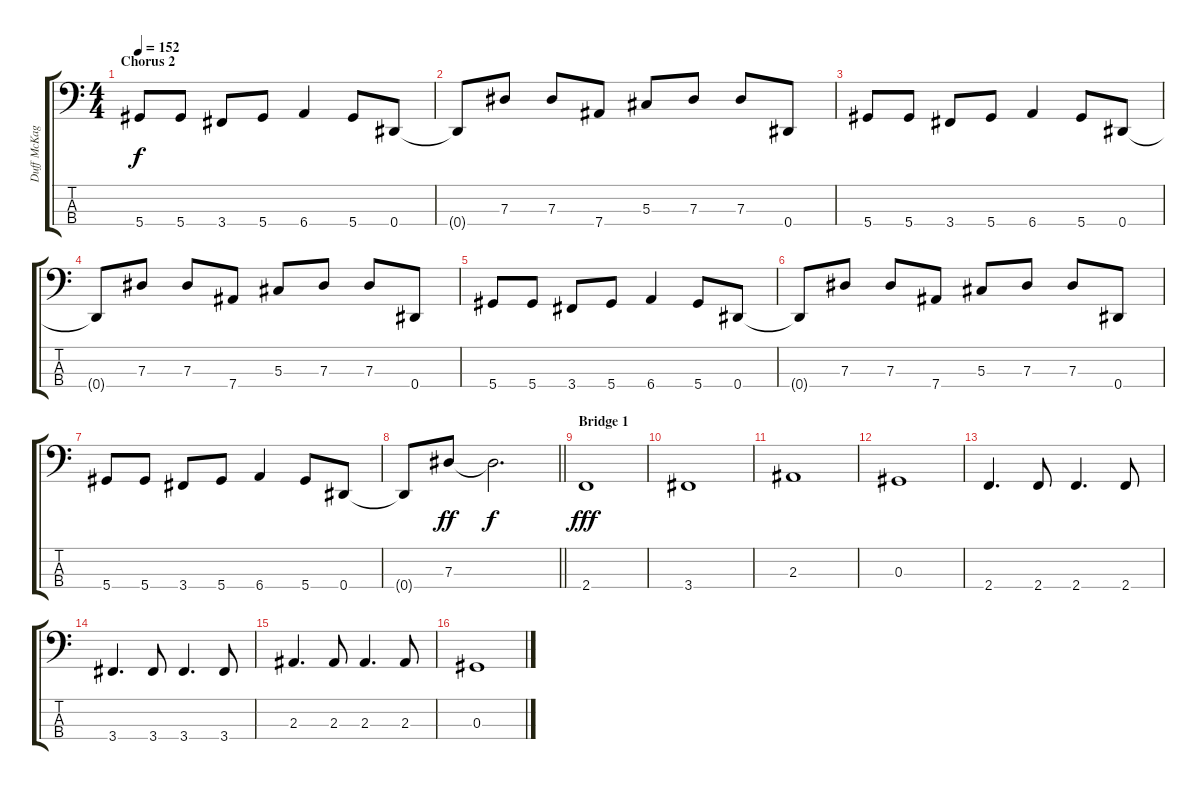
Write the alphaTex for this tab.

\track ("Duff McKagan" "Duff McKag") {instrument electricbasspick}
\staff {score tabs}
\tuning (Gb2 Db2 Ab1 Eb1) {hide}
\ts (4 4)
\section ("" "Chorus 2")
\tempo 152
\clef f4
\ks c
5.4.8{dy f} 5.4.8 3.4.8 5.4.8 6.4.4 5.4.8 0.4.8 |
0.4{t}.8 7.3.8 7.3.8 7.4.8 5.3.8 7.3.8 7.3.8 0.4.8 |
5.4.8 5.4.8 3.4.8 5.4.8 6.4.4 5.4.8 0.4.8 |
0.4{t}.8 7.3.8 7.3.8 7.4.8 5.3.8 7.3.8 7.3.8 0.4.8 |
5.4.8 5.4.8 3.4.8 5.4.8 6.4.4 5.4.8 0.4.8 |
0.4{t}.8 7.3.8 7.3.8 7.4.8 5.3.8 7.3.8 7.3.8 0.4.8 |
5.4.8 5.4.8 3.4.8 5.4.8 6.4.4 5.4.8 0.4.8 |
\barLineRight lightlight
0.4{t}.8 7.3.8{dy ff} 7.3{t}.2{d dy f} |
\section ("" "Bridge 1")
2.4.1{dy fff} |
3.4.1 |
2.3.1 |
0.3.1 |
2.4.4{d} 2.4.8 2.4.4{d} 2.4.8 |
3.4.4{d} 3.4.8 3.4.4{d} 3.4.8 |
2.3.4{d} 2.3.8 2.3.4{d} 2.3.8 |
0.3.1
